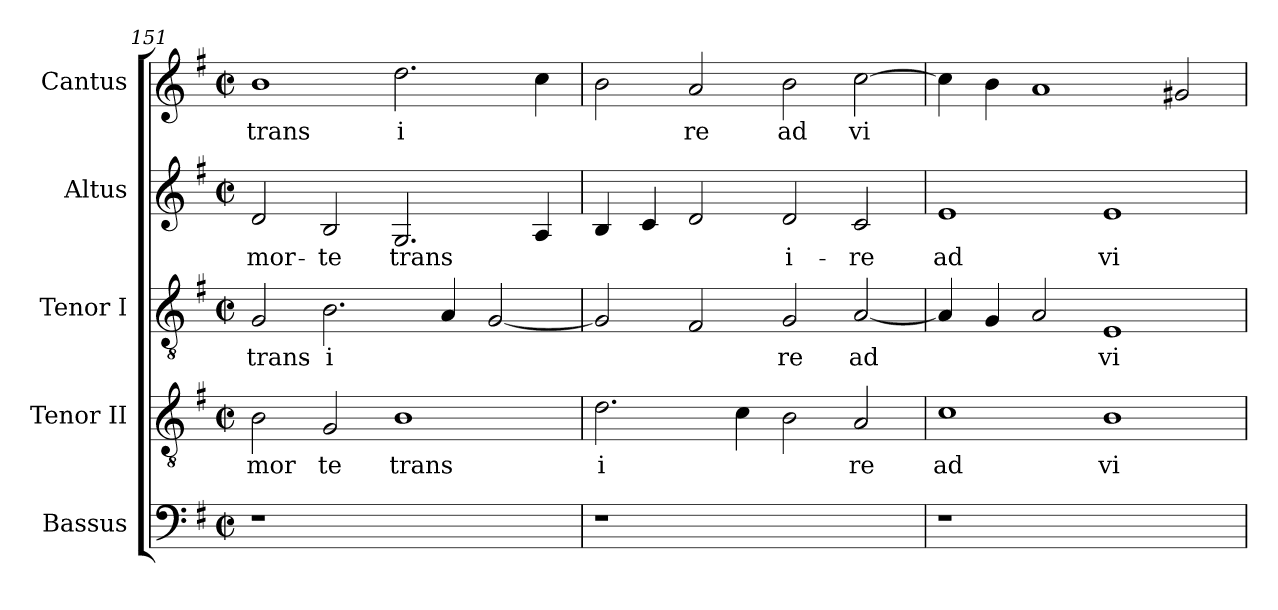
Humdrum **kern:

**kern	**kern	**text	**kern	**text	**kern	**text	**kern	**text
*part5	*part4	*part4	*part3	*part3	*part2	*part2	*part1	*part1
*staff5	*staff4	*staff4	*staff3	*staff3	*staff2	*staff2	*staff1	*staff1
*I"Bassus	*I"Tenor II	*	*I"Tenor I	*	*I"Altus	*	*I"Cantus	*
*I'B	*I'T II	*	*I'T I	*	*I'A	*	*I'C	*
*clefF4	*clefGv2	*	*clefGv2	*	*clefG2	*	*clefG2	*
*k[f#]	*k[f#]	*	*k[f#]	*	*k[f#]	*	*k[f#]	*
*G:	*G:	*	*G:	*	*G:	*	*G:	*
*M2/2	*M2/2	*	*M2/2	*	*M2/2	*	*M2/2	*
*met(c|)	*met(c|)	*	*met(c|)	*	*met(c|)	*	*met(c|)	*
=151	=151	=151	=151	=151	=151	=151	=151	=151
!	!	!LO:LY:b:cj	!	!LO:LY:b:cj	!	!LO:LY:b:cj	!	!LO:LY:b:cj
1r	2B\	mor	2G/	trans-	2d/	mor-	1b	trans
!	!	!LO:LY:b:cj	!	!LO:LY:b:cj	!	!LO:LY:b:cj	!	!
.	2G/	te	2.B\	-i-	2B/	-te	.	.
!	!	!LO:LY:b:cj	!	!	!	!LO:LY:b:cj	!	!LO:LY:b:cj
1ryy	1B	trans	.	.	2.G/	trans-	2.dd\	i
!	!	!	!	!LO:LY:b:cj	!	!	!	!
.	.	.	4A/	--	.	.	.	.
!	!	!	!	!LO:LY:b:cj	!	!	!	!
.	.	.	[<2G/	--	.	.	.	.
!	!	!	!	!	!	!LO:LY:b:cj	!	!LO:LY:b:cj
.	.	.	.	.	4A/	--	4cc\	.
=152	=152	=152	=152	=152	=152	=152	=152	=152
!	!	!LO:LY:b:cj	!	!LO:LY:b:cj	!	!LO:LY:b:cj	!	!LO:LY:b:cj
1r	2.d\	i	2G/]	--	4B/	--	2b\	.
!	!	!	!	!	!	!LO:LY:b:cj	!	!
.	.	.	.	.	4c/	--	.	.
!	!	!	!	!LO:LY:b:cj	!	!LO:LY:b:cj	!	!LO:LY:b:cj
.	.	.	2F#/	--	2d/	--	2a/	re
!	!	!LO:LY:b:cj	!	!	!	!	!	!
.	4c\	.	.	.	.	.	.	.
!	!	!LO:LY:b:cj	!	!LO:LY:b:cj	!	!LO:LY:b:cj	!	!LO:LY:b:cj
1ryy	2B\	.	2G/	-re	2d/	-i-	2b\	ad
!	!	!LO:LY:b:cj	!	!LO:LY:b:cj	!	!LO:LY:b:cj	!	!LO:LY:b:cj
.	2A/	re	[<2A/	ad	2c/	-re	[>2cc\	vi
=153	=153	=153	=153	=153	=153	=153	=153	=153
!	!	!LO:LY:b:cj	!	!LO:LY:b:cj	!	!LO:LY:b:cj	!	!LO:LY:b:cj
1r	1c	ad	4A/]	.	1e	ad	4cc\]	.
!	!	!	!	!LO:LY:b:cj	!	!	!	!LO:LY:b:cj
.	.	.	4G/	.	.	.	4b\	.
!	!	!	!	!LO:LY:b:cj	!	!	!	!LO:LY:b:cj
.	.	.	2A/	.	.	.	1a	.
!	!	!LO:LY:b:cj	!	!LO:LY:b:cj	!	!LO:LY:b:cj	!	!
1ryy	1B	vi	1E	vi-	1e	vi-	.	.
!	!	!	!	!	!	!	!	!LO:LY:b:cj
.	.	.	.	.	.	.	2g#X/	.
=	=	=	=	=	=	=	=	=
*-	*-	*-	*-	*-	*-	*-	*-	*-
